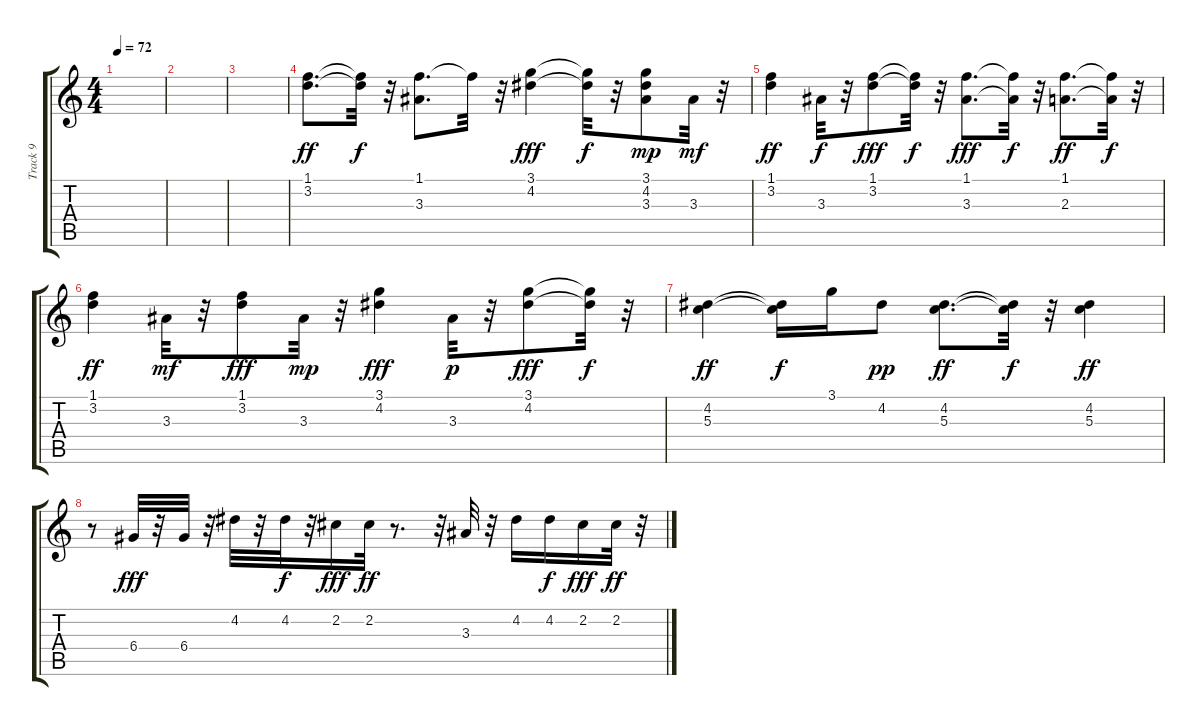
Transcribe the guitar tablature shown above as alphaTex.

\track ("Track 9" "Track 9") {instrument electricguitarmuted}
\staff {score tabs}
\tuning (E4 B3 G3 D3 A2 E2) {hide}
\ts (4 4)
\tempo 72
\clef g2
\ks c
|
|
|
(1.1 3.2).8{d dy ff} (1.1{t} 3.2{t}).32{dy f} r.32 (1.1 3.3).8{d} 1.1{t}.32 r.32 (3.1 4.2).4{dy fff} (3.1{t} 4.2{t}).32{dy f} r.32 (3.1 4.2 3.3).8{dy mp} 3.3.32{dy mf} r.32 |
(1.1 3.2).4{dy ff} 3.3.32{dy f} r.32 (1.1 3.2).8{dy fff} (1.1{t} 3.2{t}).32{dy f} r.32 (1.1 3.3).8{d dy fff} (1.1{t} 3.3{t}).32{dy f} r.32 (1.1 2.3).8{d dy ff} (1.1{t} 2.3{t}).32{dy f} r.32 |
(1.1 3.2).4{dy ff} 3.3.32{dy mf} r.32 (1.1 3.2).8{dy fff} 3.3.32{dy mp} r.32 (3.1 4.2).4{dy fff} 3.3.32{dy p} r.32 (3.1 4.2).8{dy fff} (3.1{t} 4.2{t}).32{dy f} r.32 |
(4.2 5.3).4{dy ff} (4.2{t} 5.3{t}).16{dy f} 3.1.16 4.2.8{dy pp} (4.2 5.3).8{d dy ff} (4.2{t} 5.3{t}).32{dy f} r.32 (4.2 5.3).4{dy ff} |
r.8 6.4.32{dy fff} r.32 6.4.32 r.32 4.2.32 r.32 4.2.32{dy f} r.32 2.2.16{dy fff} 2.2.32{dy ff} r.8{d} r.32 3.3.32 r.32 4.2.16 4.2.16{dy f} 2.2.16{dy fff} 2.2.32{dy ff} r.32
